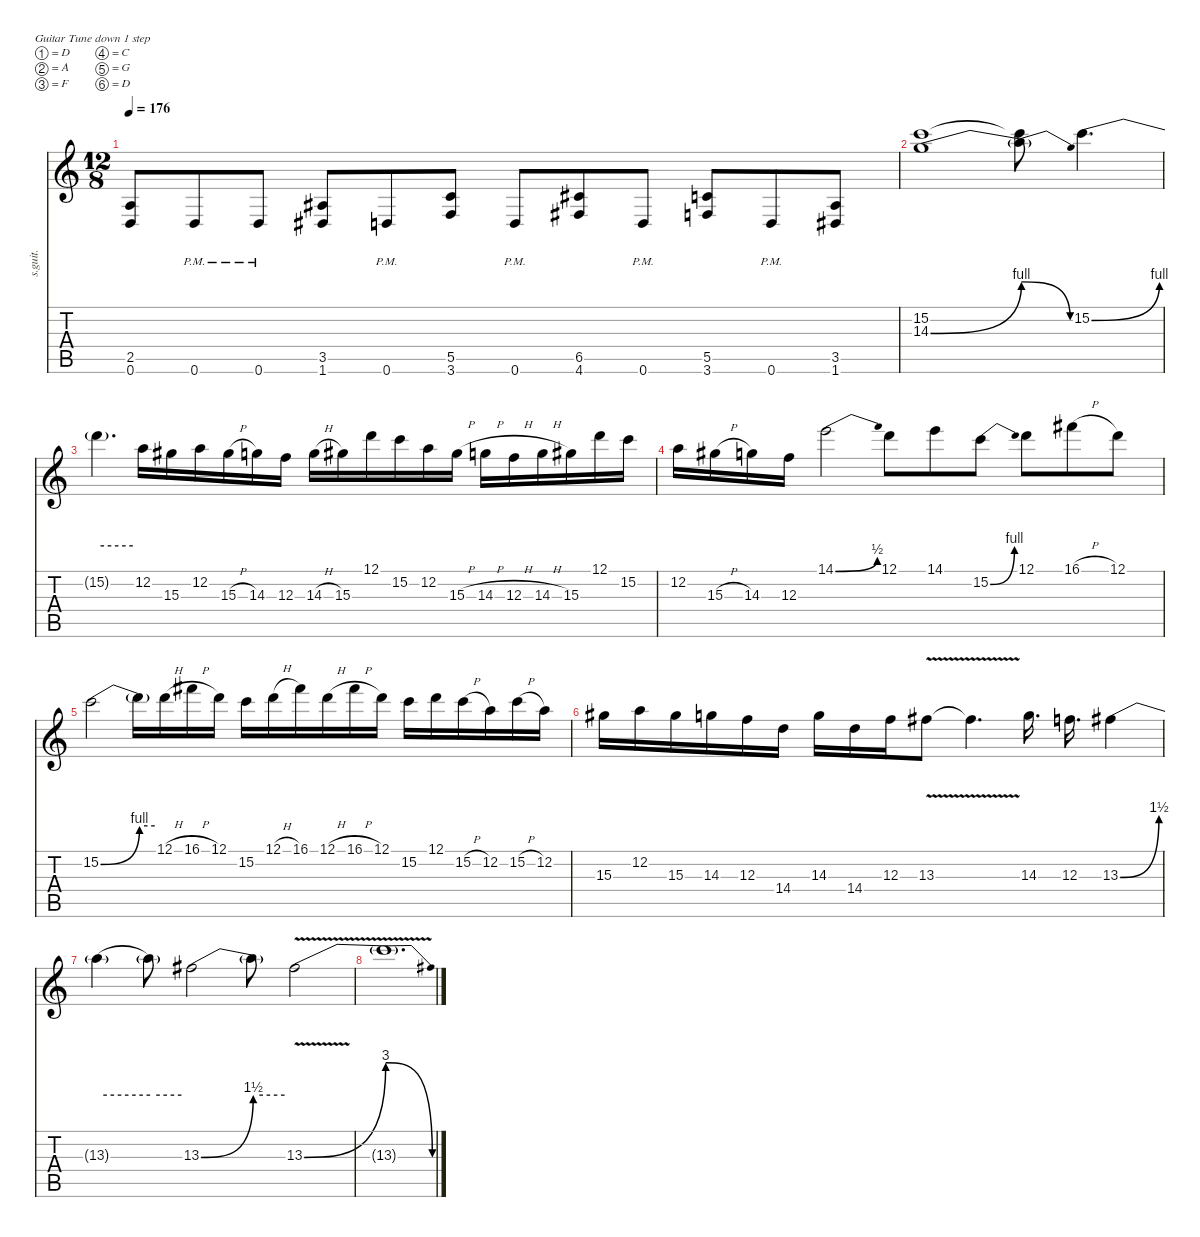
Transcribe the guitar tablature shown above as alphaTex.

\defaultSystemsLayout 4
\hideDynamics
\bracketExtendMode nobrackets
\track ("Dimebag  Darrell" "s.guit.") {instrument distortionguitar}
\staff {score tabs}
\tuning (D4 A3 F3 C3 G2 D2)
\ts (12 8)
\tempo 176
\clef g2
\ks c
(2.5 0.6).8{lyrics (0 "") lyrics (1 "") lyrics (2 "") lyrics (3 "") lyrics (4 "") dy f} 0.6{pm}.8{lyrics (0 "") lyrics (1 "") lyrics (2 "") lyrics (3 "") lyrics (4 "")} 0.6{pm}.8{lyrics (0 "") lyrics (1 "") lyrics (2 "") lyrics (3 "") lyrics (4 "")} (3.5{acc #} 1.6{acc #}).8{lyrics (0 "") lyrics (1 "") lyrics (2 "") lyrics (3 "") lyrics (4 "")} 0.6{pm}.8{lyrics (0 "") lyrics (1 "") lyrics (2 "") lyrics (3 "") lyrics (4 "")} (5.5 3.6).8{lyrics (0 "") lyrics (1 "") lyrics (2 "") lyrics (3 "") lyrics (4 "")} 0.6{pm}.8{lyrics (0 "") lyrics (1 "") lyrics (2 "") lyrics (3 "") lyrics (4 "")} (6.5{acc #} 4.6{acc #}).8{lyrics (0 "") lyrics (1 "") lyrics (2 "") lyrics (3 "") lyrics (4 "")} 0.6{pm}.8{lyrics (0 "") lyrics (1 "") lyrics (2 "") lyrics (3 "") lyrics (4 "")} (5.5 3.6).8{lyrics (0 "") lyrics (1 "") lyrics (2 "") lyrics (3 "") lyrics (4 "")} 0.6{pm}.8{lyrics (0 "") lyrics (1 "") lyrics (2 "") lyrics (3 "") lyrics (4 "")} (3.5{acc #} 1.6{acc #}).8{lyrics (0 "") lyrics (1 "") lyrics (2 "") lyrics (3 "") lyrics (4 "")} |
(15.2 14.3{be (bend 0 0 60 4)}).1{lyrics (0 "") lyrics (1 "") lyrics (2 "") lyrics (3 "") lyrics (4 "")} (15.2{t} 14.3{be (release 0 4 30 0) t}).8{lyrics (0 "") lyrics (1 "") lyrics (2 "") lyrics (3 "") lyrics (4 "")} 15.2{be (bend 0 0 60 4)}.4{d lyrics (0 "") lyrics (1 "") lyrics (2 "") lyrics (3 "") lyrics (4 "")} |
15.2{be (hold 0 4 60 4) t}.4{d lyrics (0 "") lyrics (1 "") lyrics (2 "") lyrics (3 "") lyrics (4 "")} 12.2.16{lyrics (0 "") lyrics (1 "") lyrics (2 "") lyrics (3 "") lyrics (4 "")} 15.3{acc #}.16{lyrics (0 "") lyrics (1 "") lyrics (2 "") lyrics (3 "") lyrics (4 "")} 12.2.16{lyrics (0 "") lyrics (1 "") lyrics (2 "") lyrics (3 "") lyrics (4 "")} 15.3{h acc #}.16{lyrics (0 "") lyrics (1 "") lyrics (2 "") lyrics (3 "") lyrics (4 "")} 14.3.16{lyrics (0 "") lyrics (1 "") lyrics (2 "") lyrics (3 "") lyrics (4 "")} 12.3.16{lyrics (0 "") lyrics (1 "") lyrics (2 "") lyrics (3 "") lyrics (4 "")} 14.3{h}.16{lyrics (0 "") lyrics (1 "") lyrics (2 "") lyrics (3 "") lyrics (4 "")} 15.3{acc #}.16{lyrics (0 "") lyrics (1 "") lyrics (2 "") lyrics (3 "") lyrics (4 "")} 12.1.16{lyrics (0 "") lyrics (1 "") lyrics (2 "") lyrics (3 "") lyrics (4 "")} 15.2.16{lyrics (0 "") lyrics (1 "") lyrics (2 "") lyrics (3 "") lyrics (4 "")} 12.2.16{lyrics (0 "") lyrics (1 "") lyrics (2 "") lyrics (3 "") lyrics (4 "")} 15.3{h acc #}.16{lyrics (0 "") lyrics (1 "") lyrics (2 "") lyrics (3 "") lyrics (4 "")} 14.3{h}.16{lyrics (0 "") lyrics (1 "") lyrics (2 "") lyrics (3 "") lyrics (4 "")} 12.3{h}.16{lyrics (0 "") lyrics (1 "") lyrics (2 "") lyrics (3 "") lyrics (4 "")} 14.3{h}.16{lyrics (0 "") lyrics (1 "") lyrics (2 "") lyrics (3 "") lyrics (4 "")} 15.3{acc #}.16{lyrics (0 "") lyrics (1 "") lyrics (2 "") lyrics (3 "") lyrics (4 "")} 12.1.16{lyrics (0 "") lyrics (1 "") lyrics (2 "") lyrics (3 "") lyrics (4 "")} 15.2.16{lyrics (0 "") lyrics (1 "") lyrics (2 "") lyrics (3 "") lyrics (4 "")} |
12.2.16{lyrics (0 "") lyrics (1 "") lyrics (2 "") lyrics (3 "") lyrics (4 "")} 15.3{h acc #}.16{lyrics (0 "") lyrics (1 "") lyrics (2 "") lyrics (3 "") lyrics (4 "")} 14.3.16{lyrics (0 "") lyrics (1 "") lyrics (2 "") lyrics (3 "") lyrics (4 "")} 12.3.16{lyrics (0 "") lyrics (1 "") lyrics (2 "") lyrics (3 "") lyrics (4 "")} 14.1{be (bend 0 0 60 2)}.2{lyrics (0 "") lyrics (1 "") lyrics (2 "") lyrics (3 "") lyrics (4 "")} 12.1.8{lyrics (0 "") lyrics (1 "") lyrics (2 "") lyrics (3 "") lyrics (4 "")} 14.1.8{lyrics (0 "") lyrics (1 "") lyrics (2 "") lyrics (3 "") lyrics (4 "")} 15.2{be (bend 0 0 60 4)}.8{lyrics (0 "") lyrics (1 "") lyrics (2 "") lyrics (3 "") lyrics (4 "")} 12.1.8{lyrics (0 "") lyrics (1 "") lyrics (2 "") lyrics (3 "") lyrics (4 "")} 16.1{h acc #}.8{lyrics (0 "") lyrics (1 "") lyrics (2 "") lyrics (3 "") lyrics (4 "")} 12.1.8{lyrics (0 "") lyrics (1 "") lyrics (2 "") lyrics (3 "") lyrics (4 "")} |
15.2{be (bend 0 0 60 4)}.2{lyrics (0 "") lyrics (1 "") lyrics (2 "") lyrics (3 "") lyrics (4 "")} 15.2{be (hold 0 4 60 4) t}.16{lyrics (0 "") lyrics (1 "") lyrics (2 "") lyrics (3 "") lyrics (4 "")} 12.1{h}.16{lyrics (0 "") lyrics (1 "") lyrics (2 "") lyrics (3 "") lyrics (4 "")} 16.1{h acc #}.16{lyrics (0 "") lyrics (1 "") lyrics (2 "") lyrics (3 "") lyrics (4 "")} 12.1.16{lyrics (0 "") lyrics (1 "") lyrics (2 "") lyrics (3 "") lyrics (4 "")} 15.2.16{lyrics (0 "") lyrics (1 "") lyrics (2 "") lyrics (3 "") lyrics (4 "")} 12.1{h}.16{lyrics (0 "") lyrics (1 "") lyrics (2 "") lyrics (3 "") lyrics (4 "")} 16.1{acc #}.16{lyrics (0 "") lyrics (1 "") lyrics (2 "") lyrics (3 "") lyrics (4 "")} 12.1{h}.16{lyrics (0 "") lyrics (1 "") lyrics (2 "") lyrics (3 "") lyrics (4 "")} 16.1{h acc #}.16{lyrics (0 "") lyrics (1 "") lyrics (2 "") lyrics (3 "") lyrics (4 "")} 12.1.16{lyrics (0 "") lyrics (1 "") lyrics (2 "") lyrics (3 "") lyrics (4 "")} 15.2.16{lyrics (0 "") lyrics (1 "") lyrics (2 "") lyrics (3 "") lyrics (4 "")} 12.1.16{lyrics (0 "") lyrics (1 "") lyrics (2 "") lyrics (3 "") lyrics (4 "")} 15.2{h}.16{lyrics (0 "") lyrics (1 "") lyrics (2 "") lyrics (3 "") lyrics (4 "")} 12.2.16{lyrics (0 "") lyrics (1 "") lyrics (2 "") lyrics (3 "") lyrics (4 "")} 15.2{h}.16{lyrics (0 "") lyrics (1 "") lyrics (2 "") lyrics (3 "") lyrics (4 "")} 12.2.16{lyrics (0 "") lyrics (1 "") lyrics (2 "") lyrics (3 "") lyrics (4 "")} |
15.3{acc #}.16{lyrics (0 "") lyrics (1 "") lyrics (2 "") lyrics (3 "") lyrics (4 "")} 12.2.16{lyrics (0 "") lyrics (1 "") lyrics (2 "") lyrics (3 "") lyrics (4 "")} 15.3{acc #}.16{lyrics (0 "") lyrics (1 "") lyrics (2 "") lyrics (3 "") lyrics (4 "")} 14.3.16{lyrics (0 "") lyrics (1 "") lyrics (2 "") lyrics (3 "") lyrics (4 "")} 12.3.16{lyrics (0 "") lyrics (1 "") lyrics (2 "") lyrics (3 "") lyrics (4 "")} 14.4.16{lyrics (0 "") lyrics (1 "") lyrics (2 "") lyrics (3 "") lyrics (4 "")} 14.3.16{lyrics (0 "") lyrics (1 "") lyrics (2 "") lyrics (3 "") lyrics (4 "")} 14.4.16{lyrics (0 "") lyrics (1 "") lyrics (2 "") lyrics (3 "") lyrics (4 "")} 12.3.16{lyrics (0 "") lyrics (1 "") lyrics (2 "") lyrics (3 "") lyrics (4 "")} 13.3{v acc #}.8{lyrics (0 "") lyrics (1 "") lyrics (2 "") lyrics (3 "") lyrics (4 "")} 13.3{v t acc #}.4{d lyrics (0 "") lyrics (1 "") lyrics (2 "") lyrics (3 "") lyrics (4 "")} 14.3.16{d lyrics (0 "") lyrics (1 "") lyrics (2 "") lyrics (3 "") lyrics (4 "")} 12.3.16{d lyrics (0 "") lyrics (1 "") lyrics (2 "") lyrics (3 "") lyrics (4 "")} 13.3{be (bend 0 0 60 6) acc #}.4{lyrics (0 "") lyrics (1 "") lyrics (2 "") lyrics (3 "") lyrics (4 "")} |
13.3{be (hold 0 6 60 6) t}.4{lyrics (0 "") lyrics (1 "") lyrics (2 "") lyrics (3 "") lyrics (4 "")} 13.3{be (hold 0 6 60 6) t}.8{lyrics (0 "") lyrics (1 "") lyrics (2 "") lyrics (3 "") lyrics (4 "")} 13.3{be (bend 0 0 60 6) acc #}.2{lyrics (0 "") lyrics (1 "") lyrics (2 "") lyrics (3 "") lyrics (4 "")} 13.3{be (hold 0 6 60 6) t}.8{lyrics (0 "") lyrics (1 "") lyrics (2 "") lyrics (3 "") lyrics (4 "")} 13.3{be (bend 0 0 60 12) v acc #}.2{lyrics (0 "") lyrics (1 "") lyrics (2 "") lyrics (3 "") lyrics (4 "")} |
13.3{be (release 0 12 30 0) t}.1{d lyrics (0 "") lyrics (1 "") lyrics (2 "") lyrics (3 "") lyrics (4 "")}
